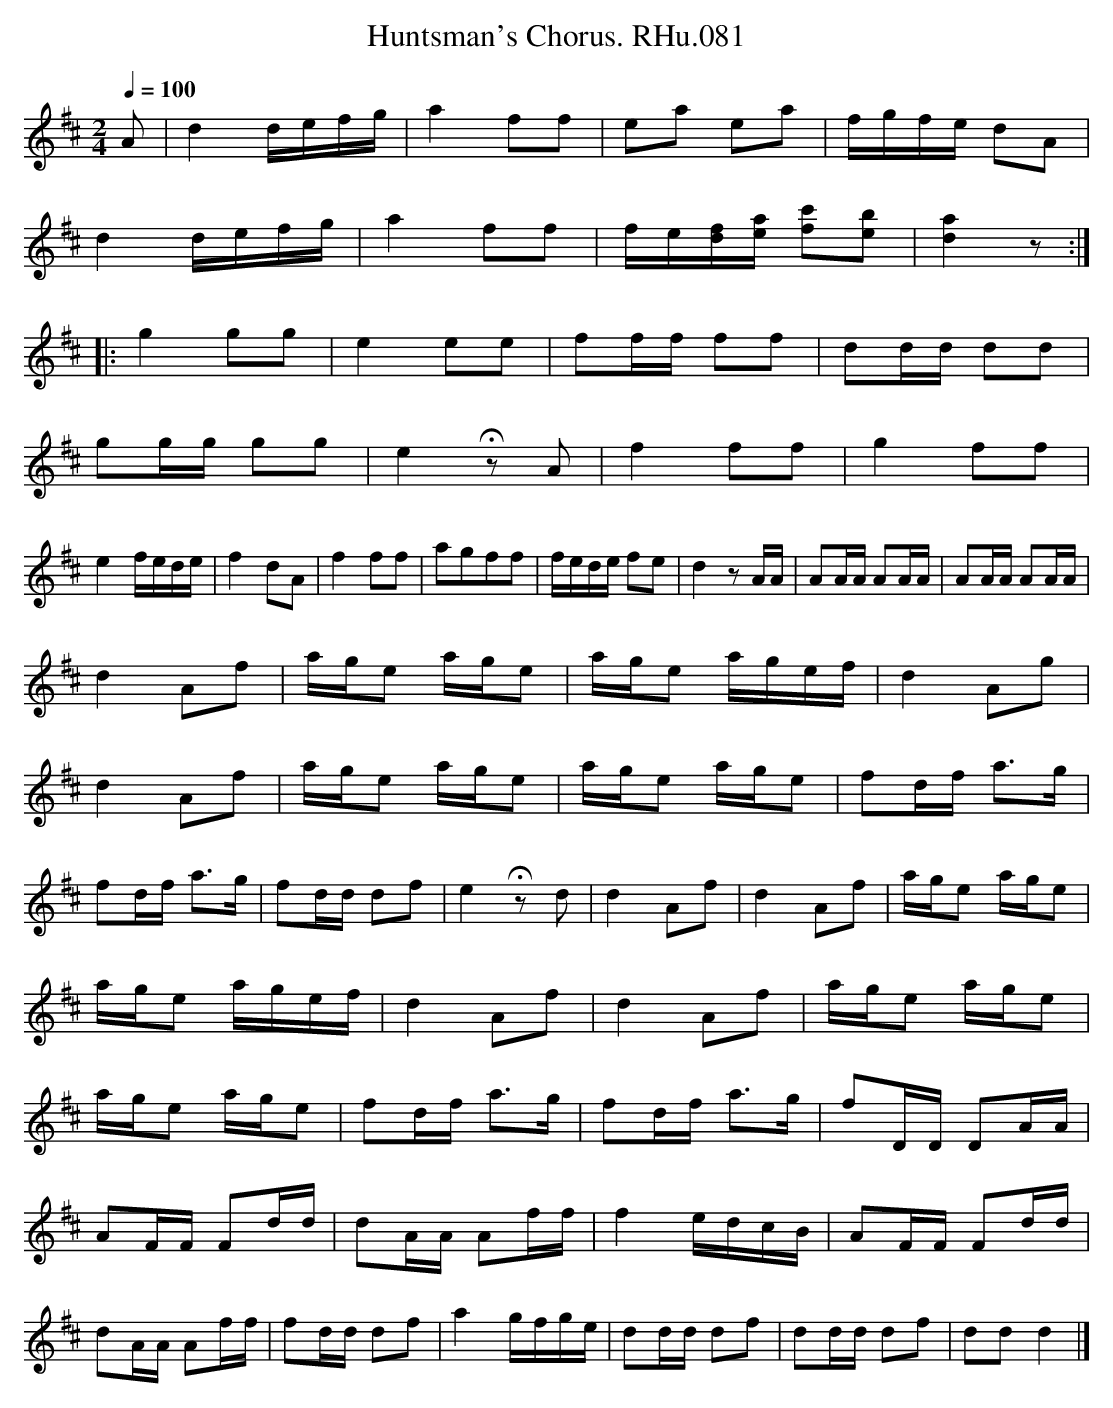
X:1
T:Huntsman's Chorus. RHu.081
L:1/8
M:2/4
Q:1/4=100
K:D
A|d2d/e/f/g/|a2ff|ea ea|f/g/f/e/ dA|!
d2d/e/f/g/|a2ff|f/e/[f/d/][a/e/] [c'f][be]|[a2d2]z::!
g2gg|e2ee|ff/f/ ff|dd/d/ dd|!
gg/g/ gg|e2HzA|f2ff|g2ff|!
e2 f/e/d/e/|f2dA|f2ff|agff|
f/e/d/e/ fe|d2zA/A/|AA/A/ AA/A/|AA/A/ AA/A/|!
d2Af|a/g/e a/g/e|a/g/e a/g/e/f/|d2Ag|!
d2Af|a/g/e a/g/e|a/g/e a/g/e|fd/f/ a>g|!
fd/f/ a>g|fd/d/ df|e2Hzd|d2Af|d2Af|a/g/e a/g/e|!
a/g/e a/g/e/f/|d2Af|d2Af|a/g/e a/g/e|!
a/g/e a/g/e|fd/f/ a>g|fd/f/ a>g|fD/D/ DA/A/|!
AF/F/ Fd/d/|dA/A/ Af/f/|f2 e/d/c/B/|AF/F/ Fd/d/|!
dA/A/ Af/f/|fd/d/ df|a2 g/f/g/e/|dd/d/ df|dd/d/ df|dd d2|]
